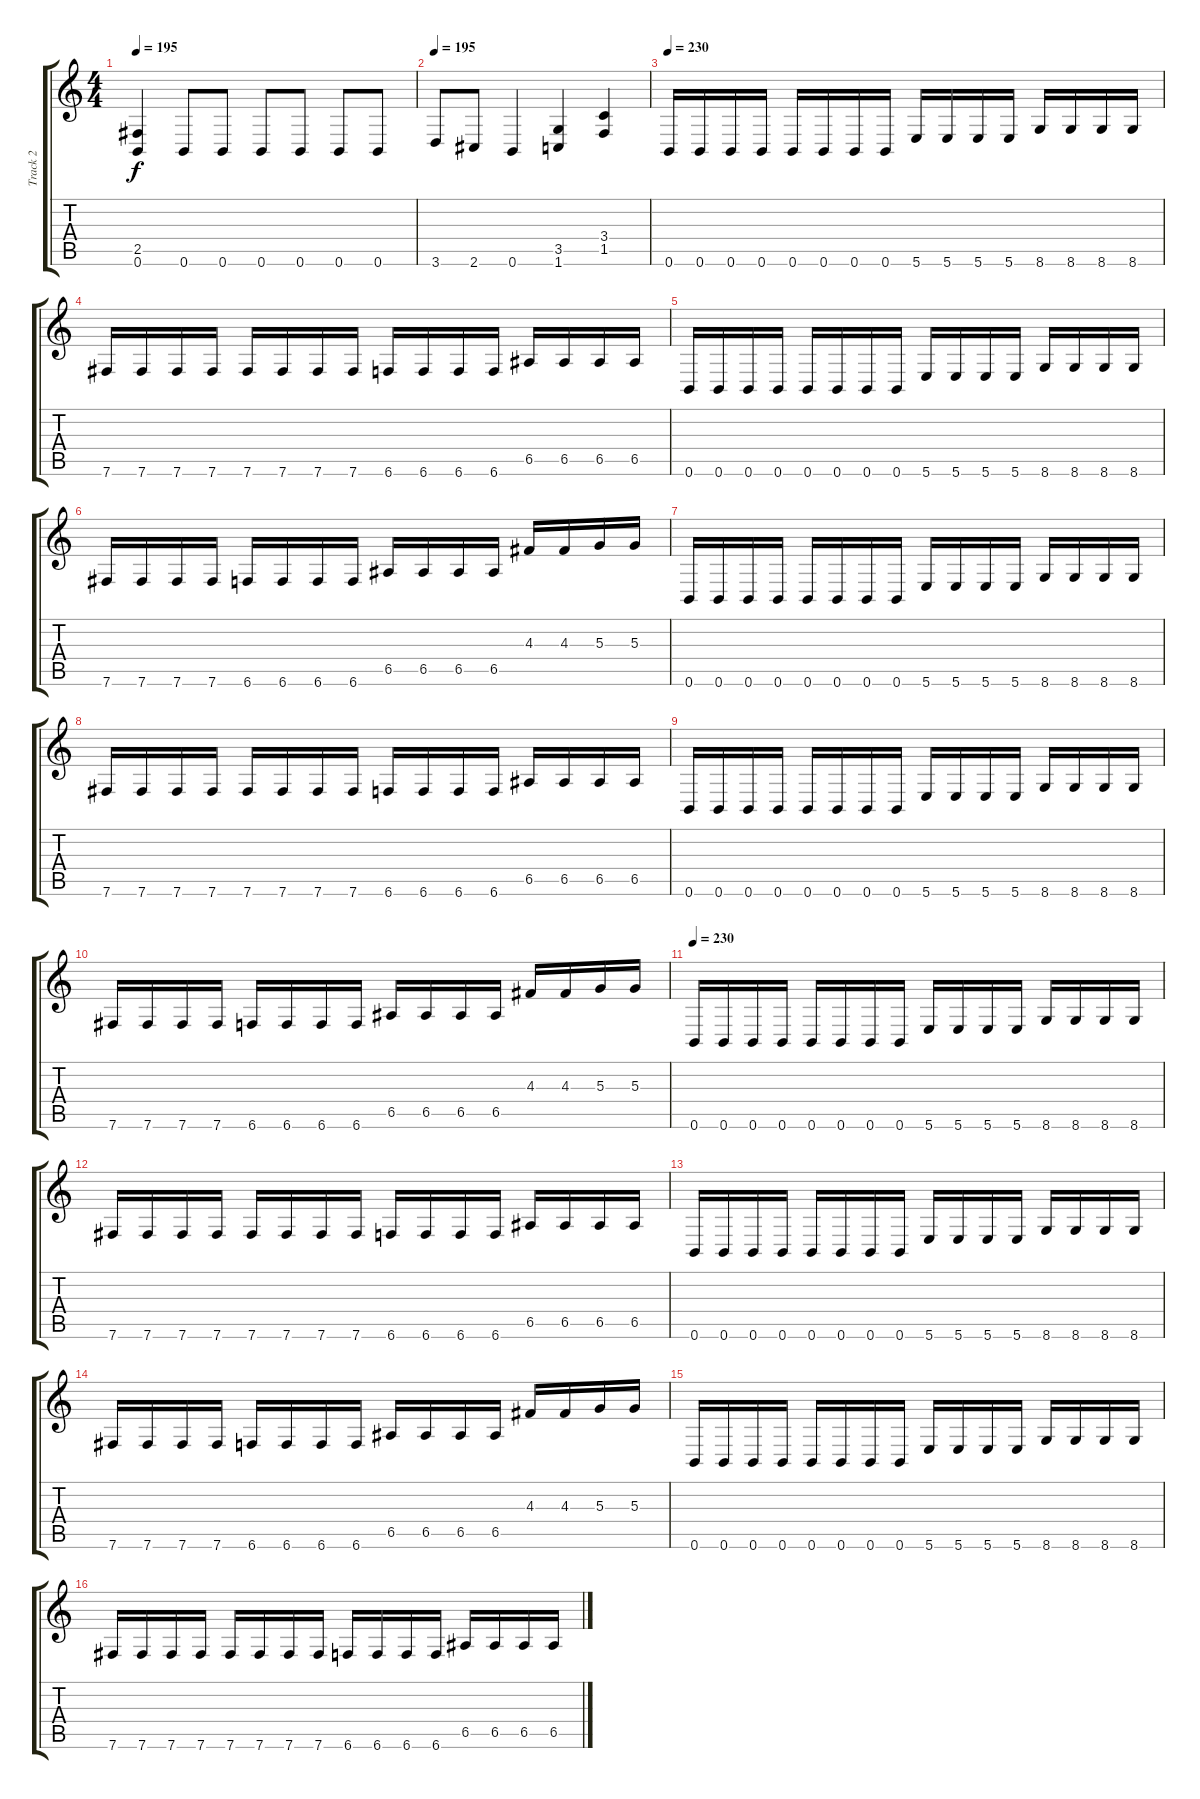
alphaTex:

\track ("Track 2" "Track 2") {instrument distortionguitar}
\staff {score tabs}
\tuning (B3 Gb3 D3 A2 E2 B1) {hide}
\ts (4 4)
\tempo 195
\clef g2
\ks c
(2.5 0.6).4{dy f} 0.6.8 0.6.8 0.6.8 0.6.8 0.6.8 0.6.8 |
\tempo 195
3.6.8 2.6.8 0.6.4 (3.5 1.6).4 (3.4 1.5).4 |
\tempo 230
0.6.16 0.6.16 0.6.16 0.6.16 0.6.16 0.6.16 0.6.16 0.6.16 5.6.16 5.6.16 5.6.16 5.6.16 8.6.16 8.6.16 8.6.16 8.6.16 |
7.6.16 7.6.16 7.6.16 7.6.16 7.6.16 7.6.16 7.6.16 7.6.16 6.6.16 6.6.16 6.6.16 6.6.16 6.5.16 6.5.16 6.5.16 6.5.16 |
0.6.16 0.6.16 0.6.16 0.6.16 0.6.16 0.6.16 0.6.16 0.6.16 5.6.16 5.6.16 5.6.16 5.6.16 8.6.16 8.6.16 8.6.16 8.6.16 |
7.6.16 7.6.16 7.6.16 7.6.16 6.6.16 6.6.16 6.6.16 6.6.16 6.5.16 6.5.16 6.5.16 6.5.16 4.3.16 4.3.16 5.3.16 5.3.16 |
0.6.16 0.6.16 0.6.16 0.6.16 0.6.16 0.6.16 0.6.16 0.6.16 5.6.16 5.6.16 5.6.16 5.6.16 8.6.16 8.6.16 8.6.16 8.6.16 |
7.6.16 7.6.16 7.6.16 7.6.16 7.6.16 7.6.16 7.6.16 7.6.16 6.6.16 6.6.16 6.6.16 6.6.16 6.5.16 6.5.16 6.5.16 6.5.16 |
0.6.16 0.6.16 0.6.16 0.6.16 0.6.16 0.6.16 0.6.16 0.6.16 5.6.16 5.6.16 5.6.16 5.6.16 8.6.16 8.6.16 8.6.16 8.6.16 |
7.6.16 7.6.16 7.6.16 7.6.16 6.6.16 6.6.16 6.6.16 6.6.16 6.5.16 6.5.16 6.5.16 6.5.16 4.3.16 4.3.16 5.3.16 5.3.16 |
\tempo 230
0.6.16 0.6.16 0.6.16 0.6.16 0.6.16 0.6.16 0.6.16 0.6.16 5.6.16 5.6.16 5.6.16 5.6.16 8.6.16 8.6.16 8.6.16 8.6.16 |
7.6.16 7.6.16 7.6.16 7.6.16 7.6.16 7.6.16 7.6.16 7.6.16 6.6.16 6.6.16 6.6.16 6.6.16 6.5.16 6.5.16 6.5.16 6.5.16 |
0.6.16 0.6.16 0.6.16 0.6.16 0.6.16 0.6.16 0.6.16 0.6.16 5.6.16 5.6.16 5.6.16 5.6.16 8.6.16 8.6.16 8.6.16 8.6.16 |
7.6.16 7.6.16 7.6.16 7.6.16 6.6.16 6.6.16 6.6.16 6.6.16 6.5.16 6.5.16 6.5.16 6.5.16 4.3.16 4.3.16 5.3.16 5.3.16 |
0.6.16 0.6.16 0.6.16 0.6.16 0.6.16 0.6.16 0.6.16 0.6.16 5.6.16 5.6.16 5.6.16 5.6.16 8.6.16 8.6.16 8.6.16 8.6.16 |
7.6.16 7.6.16 7.6.16 7.6.16 7.6.16 7.6.16 7.6.16 7.6.16 6.6.16 6.6.16 6.6.16 6.6.16 6.5.16 6.5.16 6.5.16 6.5.16
